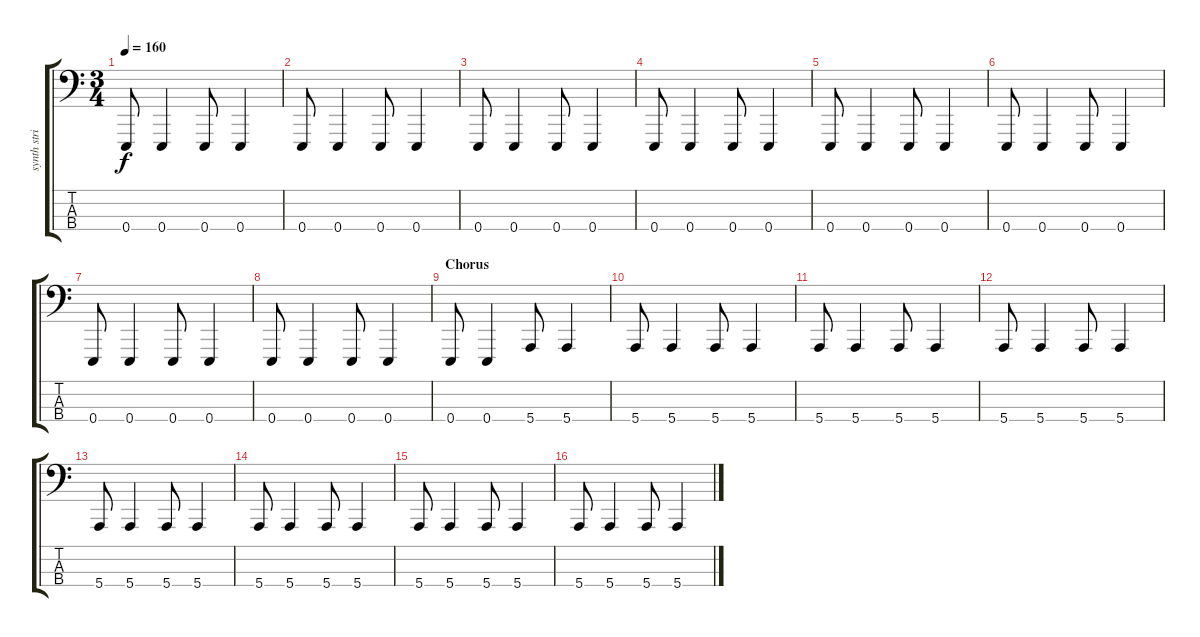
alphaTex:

\track ("synth string" "synth stri") {instrument synthstrings1}
\staff {score tabs}
\tuning (G2 D2 A1 E1) {hide}
\ts (3 4)
\tempo 160
\clef f4
\ks c
0.4.8{dy f} 0.4.4 0.4.8 0.4.4 |
0.4.8 0.4.4 0.4.8 0.4.4 |
0.4.8 0.4.4 0.4.8 0.4.4 |
0.4.8 0.4.4 0.4.8 0.4.4 |
0.4.8 0.4.4 0.4.8 0.4.4 |
0.4.8 0.4.4 0.4.8 0.4.4 |
0.4.8 0.4.4 0.4.8 0.4.4 |
0.4.8 0.4.4 0.4.8 0.4.4 |
\section ("" "Chorus")
0.4.8 0.4.4 5.4.8 5.4.4 |
5.4.8 5.4.4 5.4.8 5.4.4 |
5.4.8 5.4.4 5.4.8 5.4.4 |
5.4.8 5.4.4 5.4.8 5.4.4 |
5.4.8 5.4.4 5.4.8 5.4.4 |
5.4.8 5.4.4 5.4.8 5.4.4 |
5.4.8 5.4.4 5.4.8 5.4.4 |
5.4.8 5.4.4 5.4.8 5.4.4
